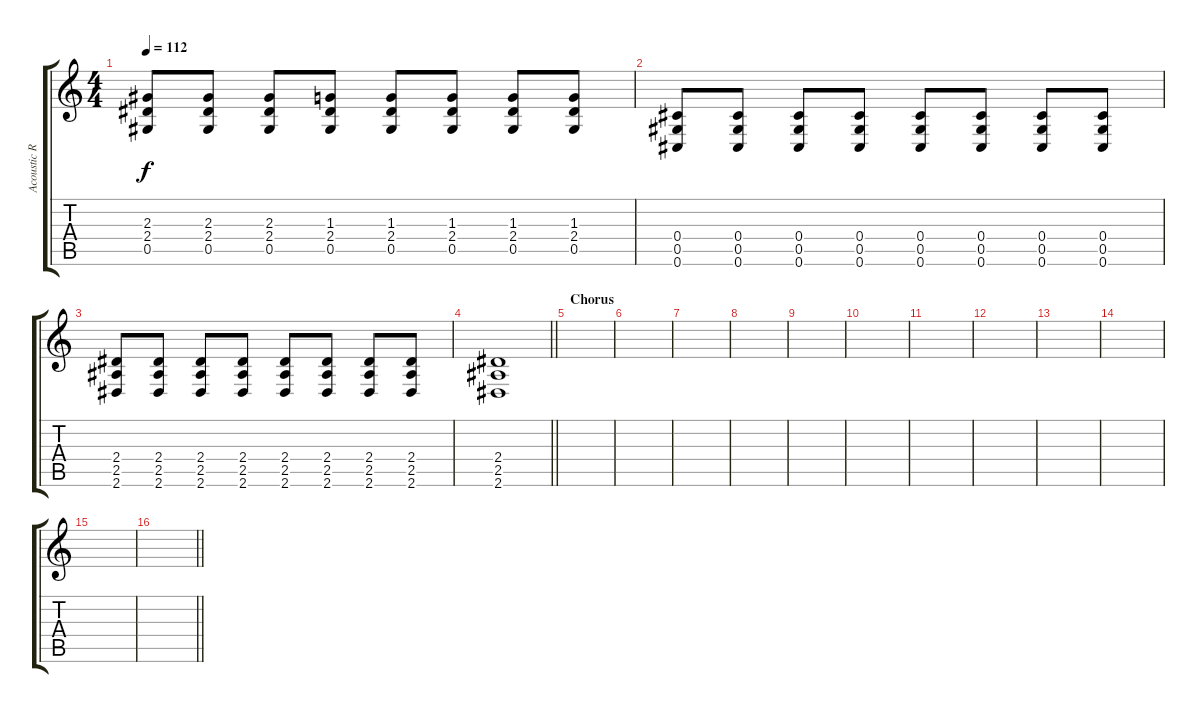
\track ("Acoustic Rhytm Guitar [R]" "Acoustic R") {instrument acousticguitarsteel}
\staff {score tabs}
\tuning (Eb4 Bb3 Gb3 Db3 Ab2 Db2) {hide}
\ts (4 4)
\tempo 112
\clef g2
\ks c
(2.3 2.4 0.5).8{dy f} (2.3 2.4 0.5).8 (2.3 2.4 0.5).8 (1.3 2.4 0.5).8 (1.3 2.4 0.5).8 (1.3 2.4 0.5).8 (1.3 2.4 0.5).8 (1.3 2.4 0.5).8 |
(0.4 0.5 0.6).8 (0.4 0.5 0.6).8 (0.4 0.5 0.6).8 (0.4 0.5 0.6).8 (0.4 0.5 0.6).8 (0.4 0.5 0.6).8 (0.4 0.5 0.6).8 (0.4 0.5 0.6).8 |
(2.4 2.5 2.6).8 (2.4 2.5 2.6).8 (2.4 2.5 2.6).8 (2.4 2.5 2.6).8 (2.4 2.5 2.6).8 (2.4 2.5 2.6).8 (2.4 2.5 2.6).8 (2.4 2.5 2.6).8 |
\barLineRight lightlight
(2.4 2.5 2.6).1 |
\section ("" "Chorus")
|
|
|
|
|
|
|
|
|
|
|
\barLineRight lightlight
